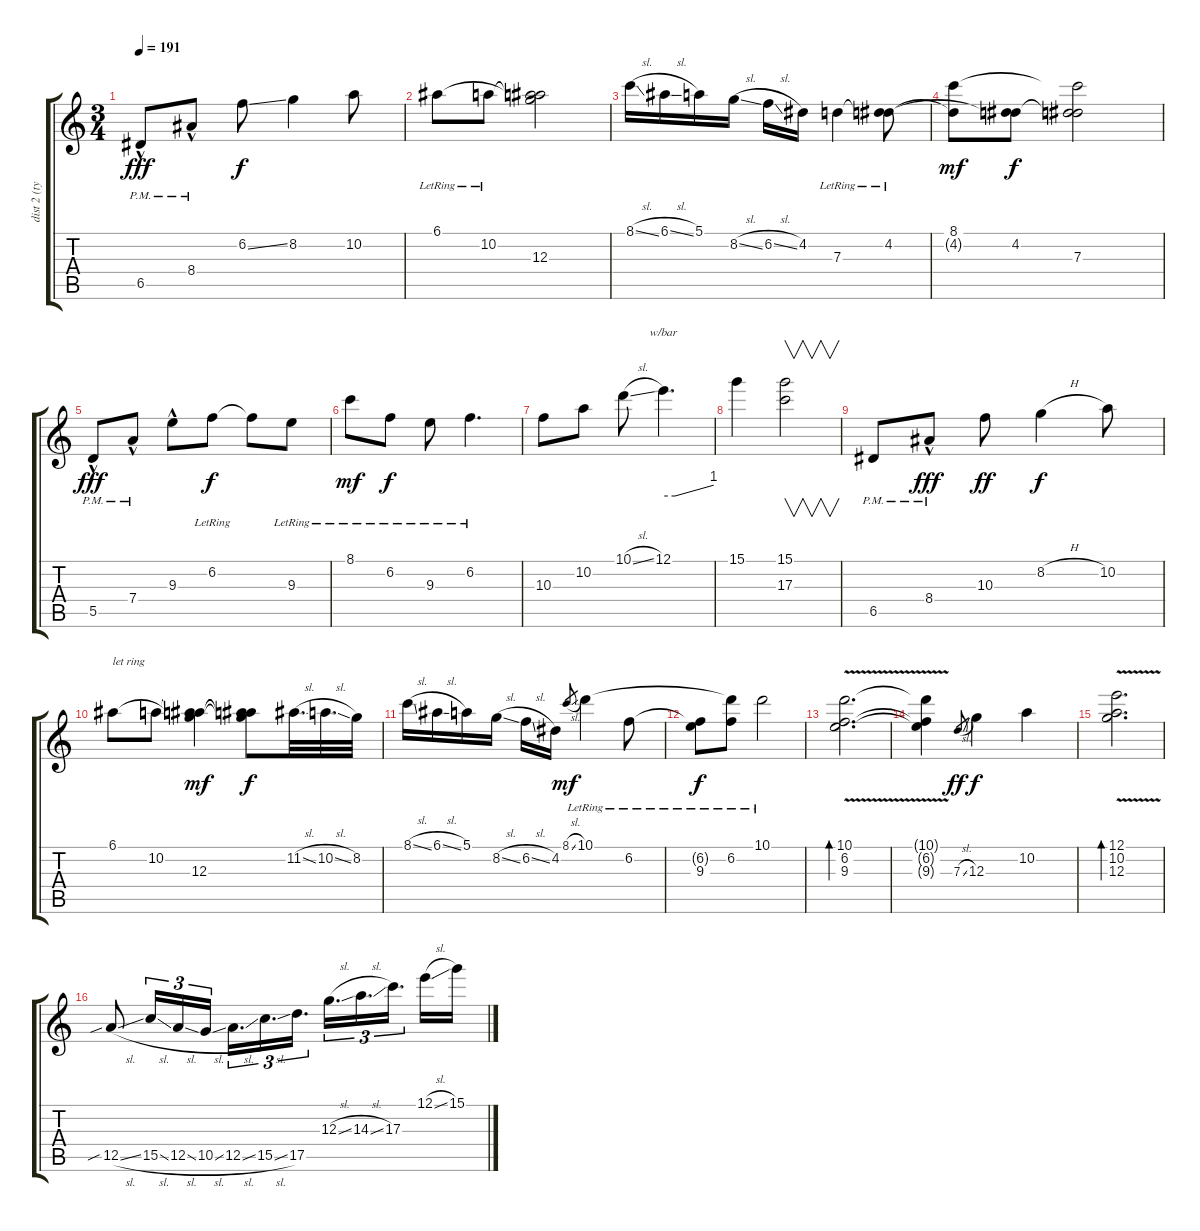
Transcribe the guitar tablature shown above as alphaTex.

\track ("dist 2 (tymon)" "dist 2 (ty") {instrument distortionguitar}
\staff {score tabs}
\tuning (E4 B3 G3 D3 A2 E2) {hide}
\ts (3 4)
\tempo 191
\clef g2
\ks c
6.5{hac pm}.8{dy fff volume 13 balance 10} 8.4{hac pm}.8 6.2{ss}.8{dy f} 8.2.4 10.2.8 |
6.1{lr}.8 10.2{lr}.8 (6.1{t} 10.2{t} 12.3).2 |
8.1{sl}.16 6.1{sl}.16 5.1.16 8.2{sl}.16 6.2{sl}.16 4.2.16 7.3{lr}.4 (4.2{lr} 7.3{t}).8 |
(8.1 4.2{t}).8{dy mf} (4.2 7.3{t}).8{dy f} (8.1{t} 4.2{t} 7.3).2 |
5.5{hac pm}.8{dy fff} 7.4{hac pm}.8 9.3{hac}.8 6.2{lr}.8{dy f} 6.2{t}.8 9.3{lr}.8 |
8.1{lr}.8{dy mf} 6.2{lr}.8{dy f} 9.3{lr}.8 6.2{lr}.4{d} |
10.3.8 10.2.8 10.1{sl}.8 12.1.4{d tbe (custom default 0 0 14 0 60 4)} |
15.1.4 (15.1 17.3).2{v} |
6.5{pm}.8 8.4{hac pm}.8{dy fff} 10.3.8{dy ff} 8.2{h}.4{dy f} 10.2.8 |
6.1.8{txt "let ring"} 10.2.8 (6.1{t} 10.2{t} 12.3).4{dy mf} (6.1{t} 10.2{t} 12.3{t}).8{dy f} 11.2{sl}.32{d} 10.2{sl}.32{d} 8.2.32 |
8.1{sl}.16 6.1{sl}.16 5.1.16 8.2{sl}.16 6.2{sl}.16 4.2.16 8.1{sl}.8{gr dy mf} 10.1{lr}.4 6.2{lr}.8 |
(6.2{t} 9.3{lr}).8{dy f} (10.1{t} 6.2{lr}).8 10.1{lr}.2 |
(10.1{v} 6.2 9.3).2{d bd 30} |
(10.1{t} 6.2{t} 9.3{t}).4 7.3{sl}.8{gr dy ff} 12.3.4{dy f} 10.2.4 |
(12.1 10.2{v} 12.3).2{d bd 120} |
12.5{sib sl}.8 15.5{sl}.16{tu (3 2)} 12.5{sl}.16{tu (3 2)} 10.5{sl}.16{tu (3 2)} 12.5{sl}.16{d tu (3 2)} 15.5{sl}.16{d tu (3 2)} 17.5.16{d tu (3 2)} 12.3{sl}.16{d tu (3 2)} 14.3{sl}.16{d tu (3 2)} 17.3.16{d tu (3 2) beam splitsecondary} 12.1{sl}.16 15.1.16
